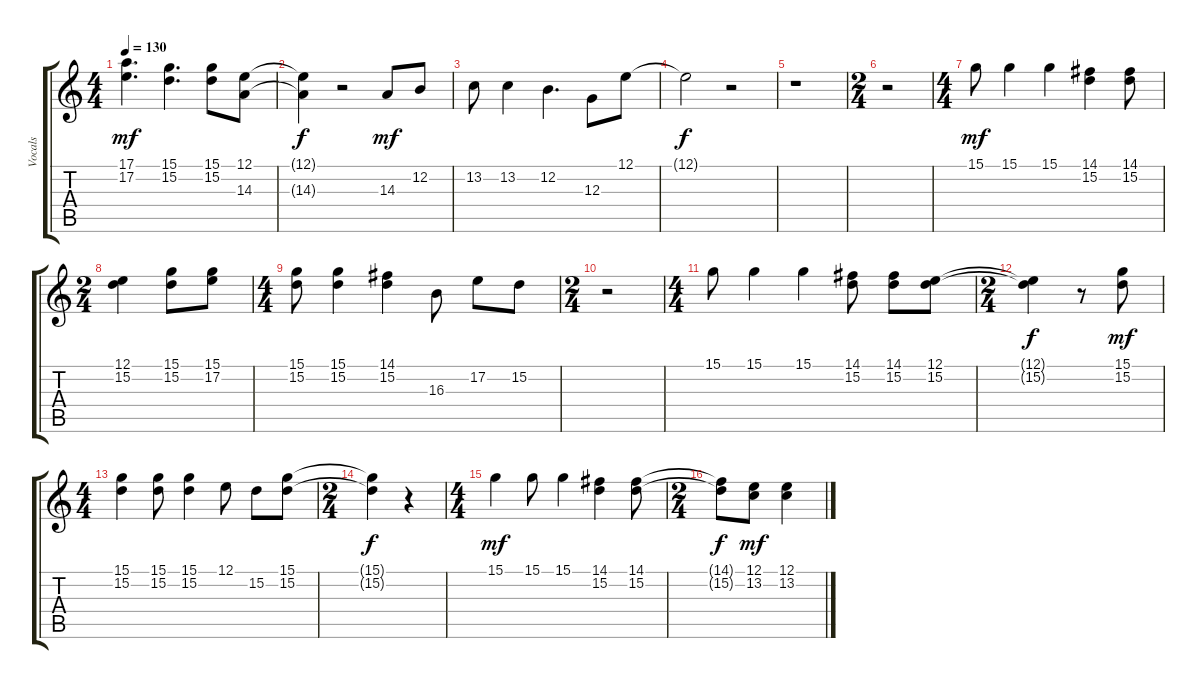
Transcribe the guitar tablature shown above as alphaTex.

\track ("Vocals" "Vocals") {instrument kalimba}
\staff {score tabs}
\tuning (E4 B3 G3 D3 A2 E2) {hide}
\ts (4 4)
\tempo 130
\clef g2
\ks c
(17.1 17.2).4{d dy mf} (15.1 15.2).4{d} (15.1 15.2).8 (12.1 14.3).8 |
(12.1{t} 14.3{t}).4{dy f} r.2 14.3.8{dy mf} 12.2.8 |
13.2.8 13.2.4 12.2.4{d} 12.3.8 12.1.8 |
12.1{t}.2{dy f} r.2 |
r.1 |
\ts (2 4)
r.2 |
\ts (4 4)
15.1.8{dy mf} 15.1.4 15.1.4 (14.1 15.2).4 (14.1 15.2).8 |
\ts (2 4)
(12.1 15.2).4 (15.1 15.2).8 (15.1 17.2).8 |
\ts (4 4)
(15.1 15.2).8 (15.1 15.2).4 (14.1 15.2).4 16.3.8 17.2.8 15.2.8 |
\ts (2 4)
r.2 |
\ts (4 4)
15.1.8 15.1.4 15.1.4 (14.1 15.2).8 (14.1 15.2).8 (12.1 15.2).8 |
\ts (2 4)
(12.1{t} 15.2{t}).4{dy f} r.8 (15.1 15.2).8{dy mf} |
\ts (4 4)
(15.1 15.2).4 (15.1 15.2).8 (15.1 15.2).4 12.1.8 15.2.8 (15.1 15.2).8 |
\ts (2 4)
(15.1{t} 15.2{t}).4{dy f} r.4 |
\ts (4 4)
15.1.4{dy mf} 15.1.8 15.1.4 (14.1 15.2).4 (14.1 15.2).8 |
\ts (2 4)
(14.1{t} 15.2{t}).8{dy f} (12.1 13.2).8{dy mf} (12.1 13.2).4
